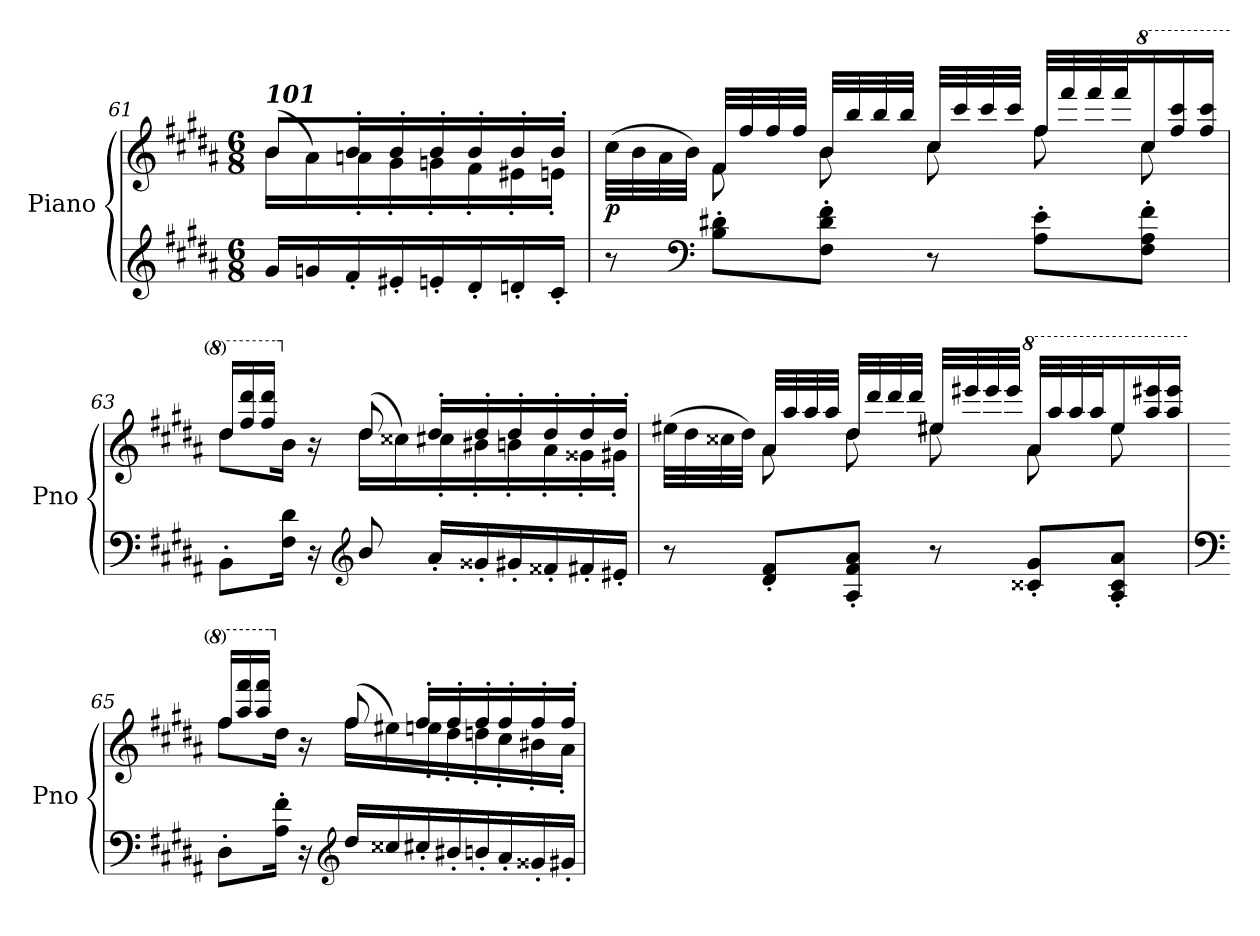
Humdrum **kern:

**kern	**kern	**dynam
*part1	*part1	*part1
*staff2	*staff1	*staff1/2
*I"Piano	*	*
*I'Pno	*	*
!!LO:LB:g=z
*clefG2	*clefG2	*
*k[f#c#g#d#a#]	*k[f#c#g#d#a#]	*
*M6/8	*M6/8	*
=61	=61	=61
*	*^	*
!	!LO:TX:a:Bi:t=101	!	!
16g#/LL	(>8b/L	16b\LL	.
16gn/	.	16a#\)	.
16f#'/	16b'/L	16an'\	.
16e#X'/	16b'/	16g#'\	.
16en'/	16b'/	16gn'\	.
16d#'/	16b'/	16f#'\	.
16dn'/	16b'/	16e#X'\	.
16c#'/JJ	16b'/JJ	16en'\JJ	.
=62	=62	=62	=62
!	!	!	!LO:DY:b
8r	(>32cc#\LLL	8ryy	p
.	32b\	.	.
.	32a#\	.	.
.	32b\JJJ)	.	.
*clefF4	*	*	*
8B\' 8d#X\'L	32f#/LLL	8f#\	.
.	32ff#/	.	.
.	32ff#/	.	.
.	32ff#/JJJ	.	.
8F#\' 8d#\' 8f#\'J	32b/LLL	8b\	.
.	32bb/	.	.
.	32bb/	.	.
.	32bb/JJJ	.	.
8r	32cc#/LLL	8cc#\	.
.	32ccc#/	.	.
.	32ccc#/	.	.
.	32ccc#/JJJ	.	.
8A#\' 8e\'L	32ff#/LLL	8ff#\	.
.	32fff#/	.	.
.	32fff#/	.	.
.	32fff#/J	.	.
*	*8va	*	*
*	*Xtuplet	*	*
8F#\' 8A#\' 8f#\'J	24ccc#/	8ccc#\	.
.	24fff#/ 24cccc#/	.	.
.	24fff#/ 24cccc#/JJ	.	.
!!LO:LB:g=z	!!
=63	=63	=63	=63
8BB'\L	24ddd#/LL	8ddd#\L	.
.	24fff#/ 24dddd#/	.	.
.	24fff#/ 24dddd#/JJ	.	.
16F#\ 16d#\Jk	8ryy	16bb\Jk	.
*	*X8va	*	*
16r	.	16r	.
*clefG2	*	*	*
8b/	(>8dd#/	16dd#\LL	.
.	.	16cc##X\)	.
16a#'/LL	16dd#'/LL	16cc#X'\	.
16g##X'/	16dd#'/	16b#X'\	.
16g#X'/	16dd#'/	16bn'\	.
16f##X'/	16dd#'/	16a#'\	.
16f#X'/	16dd#'/	16g##X'\	.
16e#X'/JJ	16dd#'/JJ	16g#X'\JJ	.
!!LO:LB:g=z	!!
=64	=64	=64	=64
8r	(>32ee#X\LLL	8ryy	.
.	32dd#\	.	.
.	32cc##X\	.	.
.	32dd#\JJJ)	.	.
8d#/' 8f#/'L	32a#/LLL	8a#\	.
.	32aa#/	.	.
.	32aa#/	.	.
.	32aa#/JJJ	.	.
8A#/' 8f#/' 8a#/'J	32dd#/LLL	8dd#\	.
.	32ddd#/	.	.
.	32ddd#/	.	.
.	32ddd#/JJJ	.	.
8r	32ee#X/LLL	8ee#X\	.
.	32eee#X/	.	.
.	32eee#/	.	.
.	32eee#/JJJ	.	.
*	*8va	*	*
8c##X/' 8g#/'L	32aa#/LLL	8aa#\	.
.	32aaa#/	.	.
.	32aaa#/	.	.
.	32aaa#/J	.	.
8A#/' 8c##/' 8a#/'J	24eee#/	8eee#\	.
.	24aaa#/ 24eeee#X/	.	.
.	24aaa#/ 24eeee#/JJ	.	.
!!LO:LB:g=z	!!
=65	=65	=65	=65
*clefF4	*	*	*
8D#'\L	24fff#/LL	8fff#\L	.
.	24aaa#/ 24ffff#/	.	.
.	24aaa#/ 24ffff#/JJ	.	.
16A#\' 16f#\'Jk	8ryy	16ddd#\Jk	.
*	*X8va	*	*
16r	.	16r	.
*clefG2	*	*	*
16dd#/LL	(>8ff#/	16ff#\LL	.
16cc##X/	.	16ee#X\)	.
16cc#X'/	16ff#'/LL	16een'\	.
16b#X'/	16ff#'/	16dd#'\	.
16bn'/	16ff#'/	16ddn'\	.
16a#'/	16ff#'/	16cc#'\	.
16g##X'/	16ff#'/	16b#X'\	.
16g#X'/JJ	16ff#'/JJ	16a#'\JJ	.
*	*v	*v	*
=	=	=
*-	*-	*-
